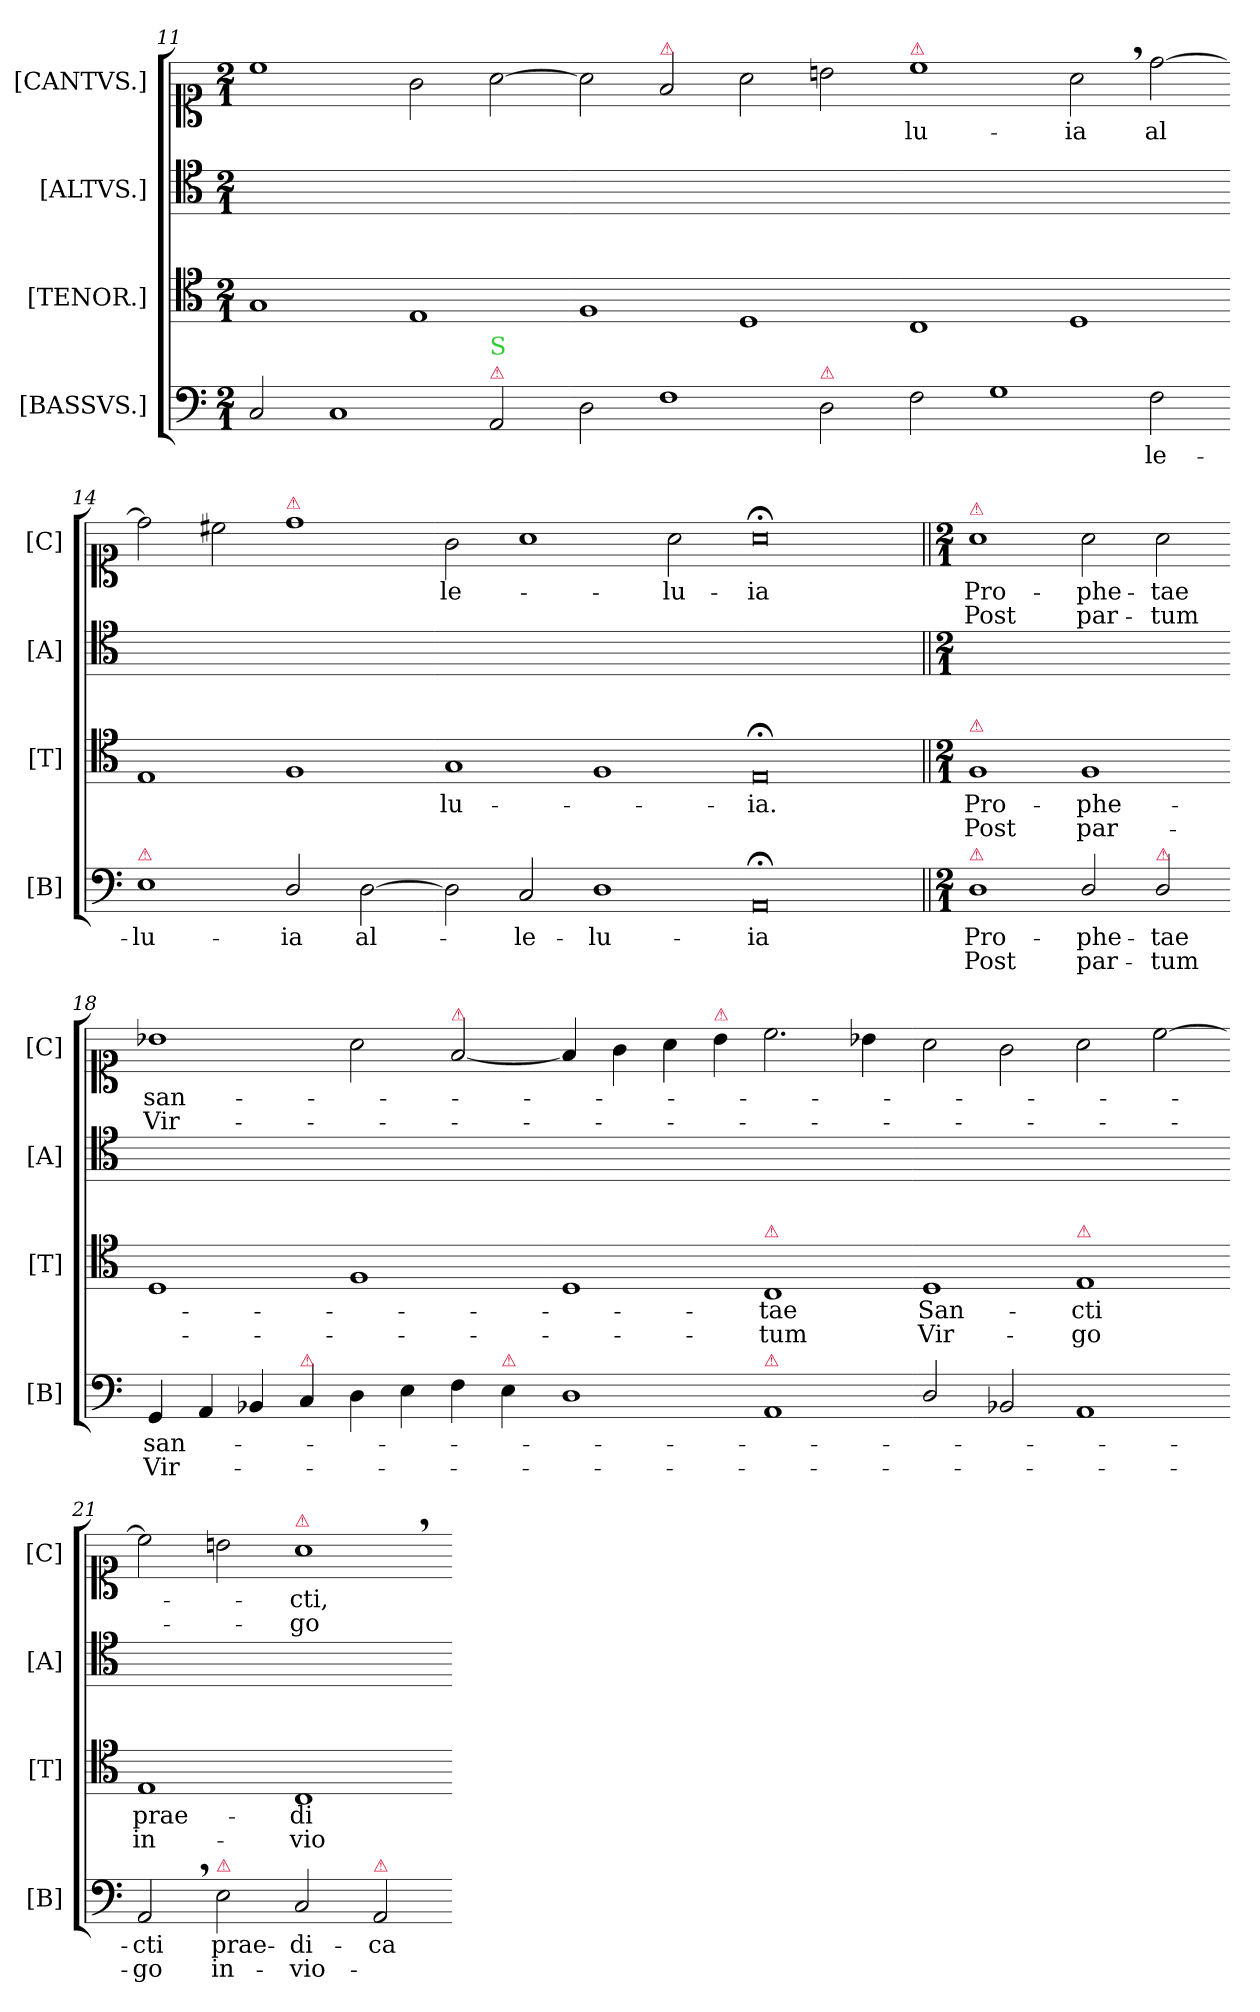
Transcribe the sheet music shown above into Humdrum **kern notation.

**kern	**text	**text	**kern	**text	**text	**kern	**kern	**text	**text
*part4	*part4	*part4	*part3	*part3	*part3	*part2	*part1	*part1	*part1
*staff4	*staff4	*staff4	*staff3	*staff3	*staff3	*staff2	*staff1	*staff1	*staff1
*I"[BASSVS.]	*	*	*I"[TENOR.]	*	*	*I"[ALTVS.]	*I"[CANTVS.]	*	*
*I'[B]	*	*	*I'[T]	*	*	*I'[A]	*I'[C]	*	*
*clefF4	*	*	*clefC4	*	*	*clefC4	*clefC1	*	*
*k[]	*	*	*k[]	*	*	*k[]	*k[]	*	*
*M2/1	*	*	*M2/1	*	*	*M2/1	*M2/1	*	*
=11	=11	=11	=11	=11	=11	=11	=11	=11	=11
2C/	.	.	1G	.	.	0ryy	1cc	.	.
1C	.	.	.	.	.	.	.	.	.
.	.	.	1E	.	.	.	2g\	.	.
!LO:TX:a:color=crimson:t=⚠	!	!	!	!	!	!	!	!	!
!LO:TX:a:color=limegreen:t=S	!	!	!	!	!	!	!	!	!
2AA/	.	.	.	.	.	.	[2a\	.	.
=12-	=12-	=12-	=12-	=12-	=12-	=12-	=12-	=12-	=12-
2D\	.	.	1F	.	.	0ryy	2a\]	.	.
!	!	!	!	!	!	!	!LO:TX:a:color=crimson:t=⚠	!	!
1F	.	.	.	.	.	.	2f/	.	.
.	.	.	1D	.	.	.	2a\	.	.
!LO:TX:a:color=crimson:t=⚠	!	!	!	!	!	!	!	!	!
2D\	.	.	.	.	.	.	2bn\	.	.
=13-	=13-	=13-	=13-	=13-	=13-	=13-	=13-	=13-	=13-
!	!	!	!	!	!	!	!LO:TX:a:color=crimson:t=⚠	!	!
2F\	.	.	1C	.	.	0ryy	1cc	-lu-	.
1G	.	.	.	.	.	.	.	.	.
.	.	.	1D	.	.	.	2a,<\	-ia	.
2F\	-le-	.	.	.	.	.	[2dd\	-al	.
=14-	=14-	=14-	=14-	=14-	=14-	=14-	=14-	=14-	=14-
!LO:TX:a:color=crimson:t=⚠	!	!	!	!	!	!	!	!	!
1E	-lu-	.	1E	.	.	0ryy	2dd\]	.	.
.	.	.	.	.	.	.	2cc#X\	.	.
!	!	!	!	!	!	!	!LO:TX:a:color=crimson:t=⚠	!	!
2D/	-ia	.	1F	.	.	.	1dd	.	.
[2D\	al-	.	.	.	.	.	.	.	.
=15-	=15-	=15-	=15-	=15-	=15-	=15-	=15-	=15-	=15-
2D\]	.	.	1G	-lu-	.	0ryy	2g\	-le-	.
2C/	-le-	.	.	.	.	.	1a	.	.
1D	-lu-	.	1F	.	.	.	.	.	.
.	.	.	.	.	.	.	2a\	-lu-	.
=16-	=16-	=16-	=16-	=16-	=16-	=16-	=16-	=16-	=16-
0AA;<	-ia	.	0E;<	-ia.	.	0ryy	0a;<	-ia	.
=17||	=17||	=17||	=17||	=17||	=17||	=17||	=17||	=17||	=17||
*M2/1	*	*	*M2/1	*	*	*M2/1	*M2/1	*	*
!	!	!	!	!	!	!	!LO:TX:a:color=crimson:t=⚠	!	!
!	!	!	!LO:TX:a:color=crimson:t=⚠	!	!	!	!	!	!
!LO:TX:a:color=crimson:t=⚠	!	!	!	!	!	!	!	!	!
1D	Pro-	Post	1F	Pro-	Post	0ryy	1a	Pro-	Post
2D/	-phe-	par-	1F	-phe-	par-	.	2a\	-phe-	par-
!LO:TX:a:color=crimson:t=⚠	!	!	!	!	!	!	!	!	!
2D/	-tae	-tum	.	.	.	.	2a\	-tae	-tum
=18-	=18-	=18-	=18-	=18-	=18-	=18-	=18-	=18-	=18-
4GG/	san-	Vir-	1D	.	.	0ryy	1b-X	san-	Vir-
4AA/	.	.	.	.	.	.	.	.	.
4BB-X/	.	.	.	.	.	.	.	.	.
!LO:TX:a:color=crimson:t=⚠	!	!	!	!	!	!	!	!	!
4C/	.	.	.	.	.	.	.	.	.
4D\	.	.	1F	.	.	.	2a\	.	.
4E\	.	.	.	.	.	.	.	.	.
!	!	!	!	!	!	!	!LO:TX:a:color=crimson:t=⚠	!	!
4F\	.	.	.	.	.	.	[2f/	.	.
!LO:TX:a:color=crimson:t=⚠	!	!	!	!	!	!	!	!	!
4E\	.	.	.	.	.	.	.	.	.
=19-	=19-	=19-	=19-	=19-	=19-	=19-	=19-	=19-	=19-
1D	.	.	1D	.	.	0ryy	4f!]	.	.
.	.	.	.	.	.	.	4g\	.	.
.	.	.	.	.	.	.	4a\	.	.
!	!	!	!	!	!	!	!LO:TX:a:color=crimson:t=⚠	!	!
.	.	.	.	.	.	.	4b-\	.	.
!	!	!	!LO:TX:a:color=crimson:t=⚠	!	!	!	!	!	!
!LO:TX:a:color=crimson:t=⚠	!	!	!	!	!	!	!	!	!
1AA	.	.	1C	-tae	-tum	.	2.cc\	.	.
.	.	.	.	.	.	.	4b-X\	.	.
=20-	=20-	=20-	=20-	=20-	=20-	=20-	=20-	=20-	=20-
2D/	.	.	1D	San-	Vir-	0ryy	2a\	.	.
2BB-X/	.	.	.	.	.	.	2g\	.	.
!	!	!	!LO:TX:a:color=crimson:t=⚠	!	!	!	!	!	!
1AA	.	.	1E	-cti	-go	.	2a\	.	.
.	.	.	.	.	.	.	[2cc\	.	.
=21-	=21-	=21-	=21-	=21-	=21-	=21-	=21-	=21-	=21-
2AA,</	-cti	-go	1E	prae-	in-	0ryy	2cc\]	.	.
!LO:TX:a:color=crimson:t=⚠	!	!	!	!	!	!	!	!	!
2E\	prae-	in-	.	.	.	.	2bn\	.	.
!	!	!	!	!	!	!	!LO:TX:a:color=crimson:t=⚠	!	!
2C/	-di-	-vio-	1C	-di-	-vio-	.	1a,<	-cti,	-go
!LO:TX:a:color=crimson:t=⚠	!	!	!	!	!	!	!	!	!
2AA/	-ca-	.	.	.	.	.	.	.	.
=-	=-	=-	=-	=-	=-	=-	=-	=-	=-
*-	*-	*-	*-	*-	*-	*-	*-	*-	*-
